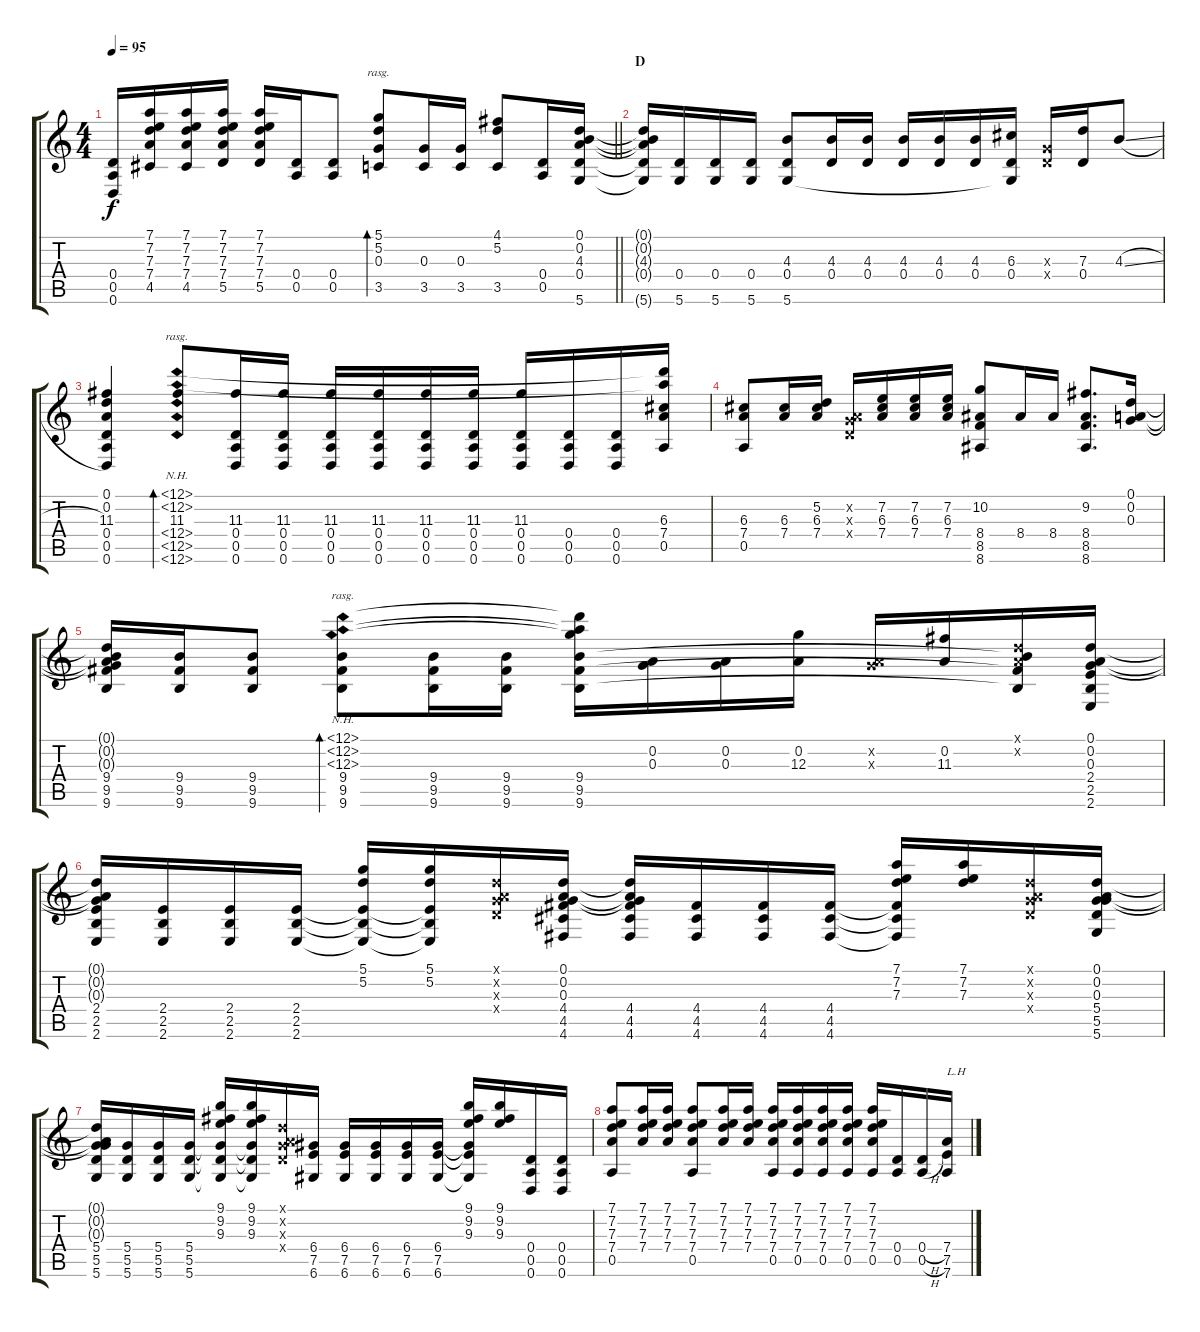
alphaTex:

\track "" {instrument acousticguitarsteel}
\staff {score tabs}
\tuning (D4 A3 G3 D3 A2 D2) {hide}
\ts (4 4)
\tempo 95
\clef g2
\barLineRight lightlight
\ks c
(0.4 0.5 0.6).16{dy f} (7.1 7.2 7.3 7.4 4.5).16 (7.1 7.2 7.3 7.4 4.5).16 (7.1 7.2 7.3 7.4 5.5).16 (7.1 7.2 7.3 7.4 5.5).16 (0.4 0.5).16 (0.4 0.5).8 (5.1 5.2 0.3 3.5).8{bd 240 rasg ii} (0.3 3.5).16 (0.3 3.5).16 (4.1 5.2 3.5).8 (0.4 0.5).16 (0.1 0.2 4.3 0.4 5.6).16 |
\section ("" "D")
(0.1{t} 0.2{t} 4.3{t} 0.4{t} 5.6{t}).16 (0.4 5.6).16 (0.4 5.6).16 (0.4 5.6).16 (4.3 0.4 5.6).8 (4.3 0.4).16 (4.3 0.4).16 (4.3 0.4).16 (4.3 0.4).16 (4.3 0.4).16 (6.3 0.4 5.6{t}).16 (0.3{x} 0.4{x}).16 (7.3 0.4).16 4.3{sl}.8 |
(0.1 0.2 11.3 0.4 0.5 0.6).4 (12.1{nh} 12.2{nh} 11.3 12.4{nh} 12.5{nh} 12.6{nh}).8{bd 120 rasg ii} (11.3 0.4 0.5 0.6).16 (11.3 0.4 0.5 0.6).16 (11.3 0.4 0.5 0.6).16 (11.3 0.4 0.5 0.6).16 (11.3 0.4 0.5 0.6).16 (11.3 0.4 0.5 0.6).16 (11.3 0.4 0.5 0.6).16 (0.4 0.5 0.6).16 (0.4 0.5 0.6).16 (12.1{t} 12.2{t} 6.3 7.4 0.5).16 |
(6.3 7.4 0.5).8 (6.3 7.4).16 (5.2 6.3 7.4).16 (0.2{x} 0.3{x} 0.4{x}).16 (7.2 6.3 7.4).16 (7.2 6.3 7.4).16 (7.2 6.3 7.4).16 (10.2 8.4 8.5 8.6).8 8.4.16 8.4.16 (9.2 8.4 8.5 8.6).8{d} (0.1 0.2 0.3).16 |
(0.1{t} 0.2{t} 0.3{t} 9.4 9.5 9.6).16 (9.4 9.5 9.6).16 (9.4 9.5 9.6).8 (12.1{nh} 12.2{nh} 12.3{nh} 9.4 9.5 9.6).8{bd 120 rasg ii} (9.4 9.5 9.6).16 (9.4 9.5 9.6).16 (12.1{t} 12.2{t} 12.3{t} 9.4 9.5 9.6).16 (0.2 0.3).16 (0.2 0.3).16 (0.2 12.3).16 (0.2{x} 0.3{x}).16 (0.2 11.3).16 (0.1{x} 0.2{x} 9.4{t} 9.5{t} 9.6{t}).16 (0.1 0.2 0.3 2.4 2.5 2.6).16 |
(0.1{t} 0.2{t} 0.3{t} 2.4 2.5 2.6).16 (2.4 2.5 2.6).16 (2.4 2.5 2.6).16 (2.4 2.5 2.6).16 (5.1 5.2 2.4{t} 2.5{t} 2.6{t}).16 (5.1 5.2 2.4{t} 2.5{t} 2.6{t}).16 (0.1{x} 0.2{x} 0.3{x} 0.4{x}).16 (0.1 0.2 0.3 4.4 4.5 4.6).16 (0.1{t} 0.2{t} 0.3{t} 4.4 4.5 4.6).16 (4.4 4.5 4.6).16 (4.4 4.5 4.6).16 (4.4 4.5 4.6).16 (7.1 7.2 7.3 4.4{t} 4.5{t} 4.6{t}).16 (7.1 7.2 7.3).16 (0.1{x} 0.2{x} 0.3{x} 0.4{x}).16 (0.1 0.2 0.3 5.4 5.5 5.6).16 |
(0.1{t} 0.2{t} 0.3{t} 5.4 5.5 5.6).16 (5.4 5.5 5.6).16 (5.4 5.5 5.6).16 (5.4 5.5 5.6).16 (9.1 9.2 9.3 5.4{t} 5.5{t} 5.6{t}).16 (9.1 9.2 9.3 5.4{t} 5.5{t} 5.6{t}).16 (0.1{x} 0.2{x} 0.3{x} 0.4{x}).16 (6.4 7.5 6.6).16 (6.4 7.5 6.6).16 (6.4 7.5 6.6).16 (6.4 7.5 6.6).16 (6.4 7.5 6.6).16 (9.1 9.2 9.3 6.4{t} 7.5{t} 6.6{t}).16 (9.1 9.2 9.3).16 (0.4 0.5 0.6).16 (0.4 0.5 0.6).16 |
(7.1 7.2 7.3 7.4 0.5).8 (7.1 7.2 7.3 7.4).16 (7.1 7.2 7.3 7.4).16 (7.1 7.2 7.3 7.4 0.5).8 (7.1 7.2 7.3 7.4).16 (7.1 7.2 7.3 7.4).16 (7.1 7.2 7.3 7.4 0.5).16 (7.1 7.2 7.3 7.4 0.5).16 (7.1 7.2 7.3 7.4 0.5).16 (7.1 7.2 7.3 7.4 0.5).16 (7.1 7.2 7.3 7.4 0.5).16 (0.4 0.5).16 (0.4{h} 0.5{h}).16 (7.4 7.5 7.6).16{txt "L.H"}
